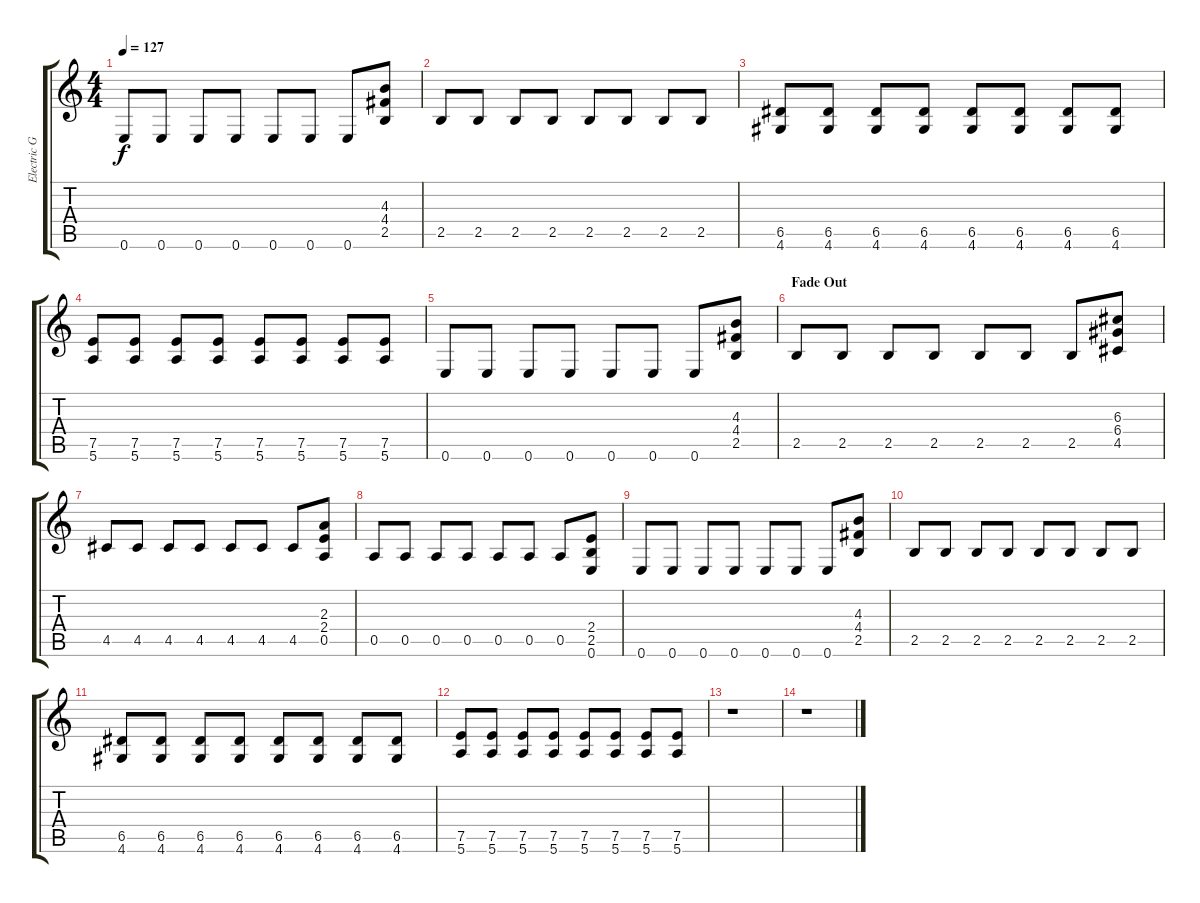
\track ("Electric Guitar 2" "Electric G") {instrument distortionguitar}
\staff {score tabs}
\tuning (E4 B3 G3 D3 A2 E2) {hide}
\ts (4 4)
\tempo 127
\clef g2
\ks c
0.6.8{dy f} 0.6.8 0.6.8 0.6.8 0.6.8 0.6.8 0.6.8 (4.3 4.4 2.5).8 |
2.5.8 2.5.8 2.5.8 2.5.8 2.5.8 2.5.8 2.5.8 2.5.8 |
(6.5 4.6).8 (6.5 4.6).8 (6.5 4.6).8 (6.5 4.6).8 (6.5 4.6).8 (6.5 4.6).8 (6.5 4.6).8 (6.5 4.6).8 |
(7.5 5.6).8 (7.5 5.6).8 (7.5 5.6).8 (7.5 5.6).8 (7.5 5.6).8 (7.5 5.6).8 (7.5 5.6).8 (7.5 5.6).8 |
0.6.8 0.6.8 0.6.8 0.6.8 0.6.8 0.6.8 0.6.8 (4.3 4.4 2.5).8 |
\section ("" "Fade Out")
2.5.8 2.5.8 2.5.8 2.5.8 2.5.8 2.5.8 2.5.8 (6.3 6.4 4.5).8 |
4.5.8 4.5.8 4.5.8 4.5.8 4.5.8 4.5.8 4.5.8 (2.3 2.4 0.5).8 |
0.5.8 0.5.8 0.5.8 0.5.8 0.5.8 0.5.8 0.5.8 (2.4 2.5 0.6).8 |
0.6.8 0.6.8 0.6.8 0.6.8 0.6.8 0.6.8 0.6.8 (4.3 4.4 2.5).8 |
2.5.8 2.5.8 2.5.8 2.5.8 2.5.8 2.5.8 2.5.8 2.5.8 |
(6.5 4.6).8 (6.5 4.6).8 (6.5 4.6).8 (6.5 4.6).8 (6.5 4.6).8 (6.5 4.6).8 (6.5 4.6).8 (6.5 4.6).8 |
(7.5 5.6).8 (7.5 5.6).8 (7.5 5.6).8 (7.5 5.6).8 (7.5 5.6).8 (7.5 5.6).8 (7.5 5.6).8 (7.5 5.6).8 |
r.1 |
r.1
